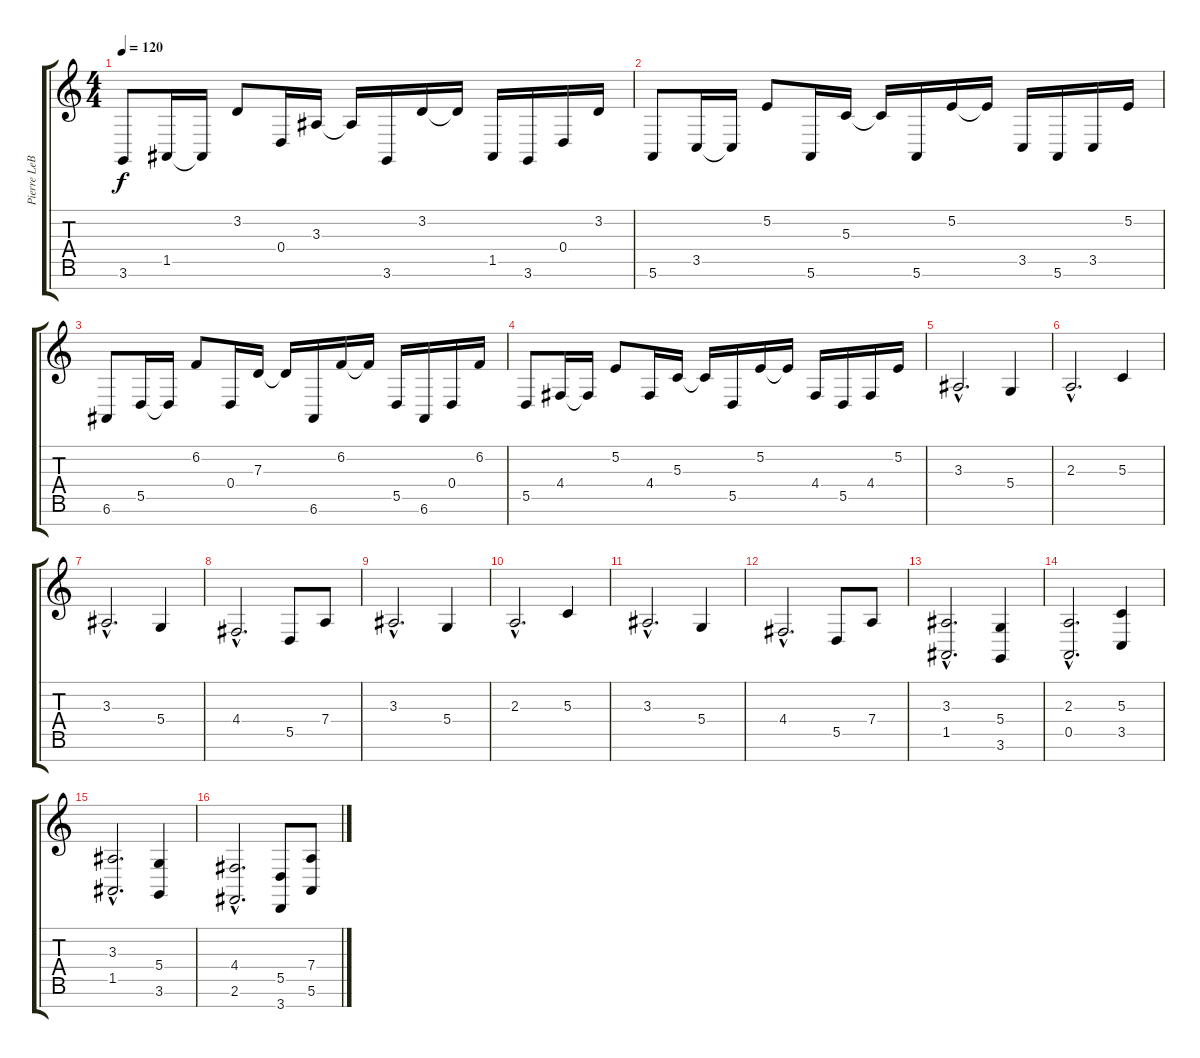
\track ("Pierre LeBourgeois" "Pierre LeB") {instrument cello}
\staff {score tabs}
\tuning (E4 B3 G3 D3 A2 E2 B1) {hide}
\ts (4 4)
\tempo 120
\clef g2
\ks c
3.6.8{dy f} 1.5.16 1.5{t}.16 3.2.8 0.4.16 3.3.16 3.3{t}.16 3.6.16 3.2.16 3.2{t}.16 1.5.16 3.6.16 0.4.16 3.2.16 |
5.6.8 3.5.16 3.5{t}.16 5.2.8 5.6.16 5.3.16 5.3{t}.16 5.6.16 5.2.16 5.2{t}.16 3.5.16 5.6.16 3.5.16 5.2.16 |
6.6.8 5.5.16 5.5{t}.16 6.2.8 0.4.16 7.3.16 7.3{t}.16 6.6.16 6.2.16 6.2{t}.16 5.5.16 6.6.16 0.4.16 6.2.16 |
5.5.8 4.4.16 4.4{t}.16 5.2.8 4.4.16 5.3.16 5.3{t}.16 5.5.16 5.2.16 5.2{t}.16 4.4.16 5.5.16 4.4.16 5.2.16 |
3.3{hac}.2{d volume 13} 5.4.4 |
2.3{hac}.2{d} 5.3.4 |
3.3{hac}.2{d} 5.4.4 |
4.4{hac}.2{d} 5.5.8 7.4.8 |
3.3{hac}.2{d} 5.4.4 |
2.3{hac}.2{d} 5.3.4 |
3.3{hac}.2{d} 5.4.4 |
4.4{hac}.2{d} 5.5.8 7.4.8 |
(3.3{hac} 1.5{hac}).2{d volume 16} (5.4 3.6).4 |
(2.3{hac} 0.5{hac}).2{d} (5.3 3.5).4 |
(3.3{hac} 1.5{hac}).2{d} (5.4 3.6).4 |
(4.4{hac} 2.6{hac}).2{d} (5.5 3.7).8 (7.4 5.6).8
